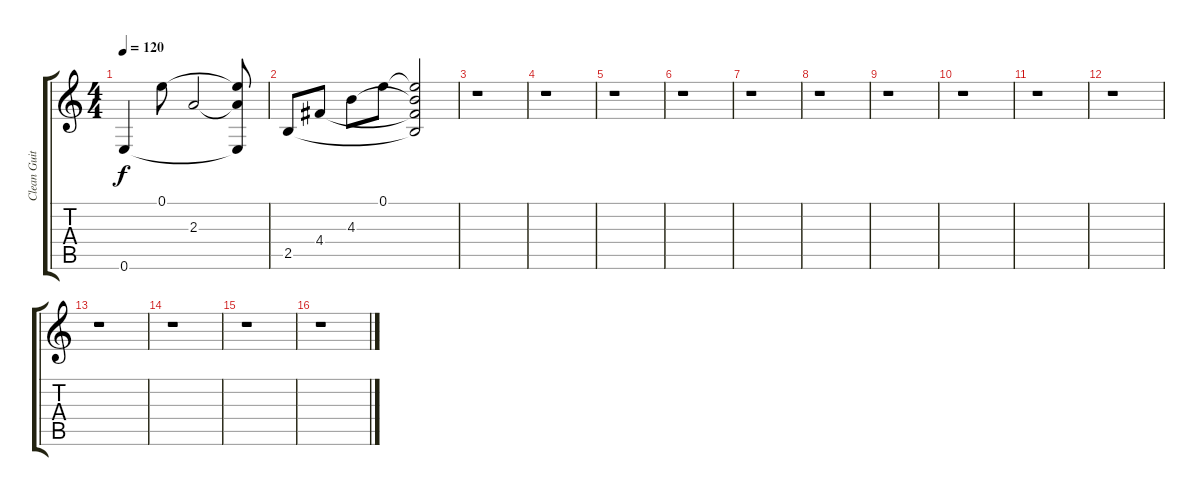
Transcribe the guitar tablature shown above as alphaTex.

\track ("Clean Guitar" "Clean Guit") {instrument electricguitarjazz}
\staff {score tabs}
\tuning (E4 B3 G3 D3 A2 E2) {hide}
\ts (4 4)
\tempo 120
\clef g2
\ks c
0.6.4{dy f} 0.1.8 2.3.2 (0.1{t} 2.3{t} 0.6{t}).8 |
2.5.8 4.4.8 4.3.8 0.1.8 (0.1{t} 4.3{t} 4.4{t} 2.5{t}).2 |
r.1 |
r.1 |
r.1 |
r.1 |
r.1 |
r.1 |
r.1 |
r.1 |
r.1 |
r.1 |
r.1 |
r.1 |
r.1 |
r.1
